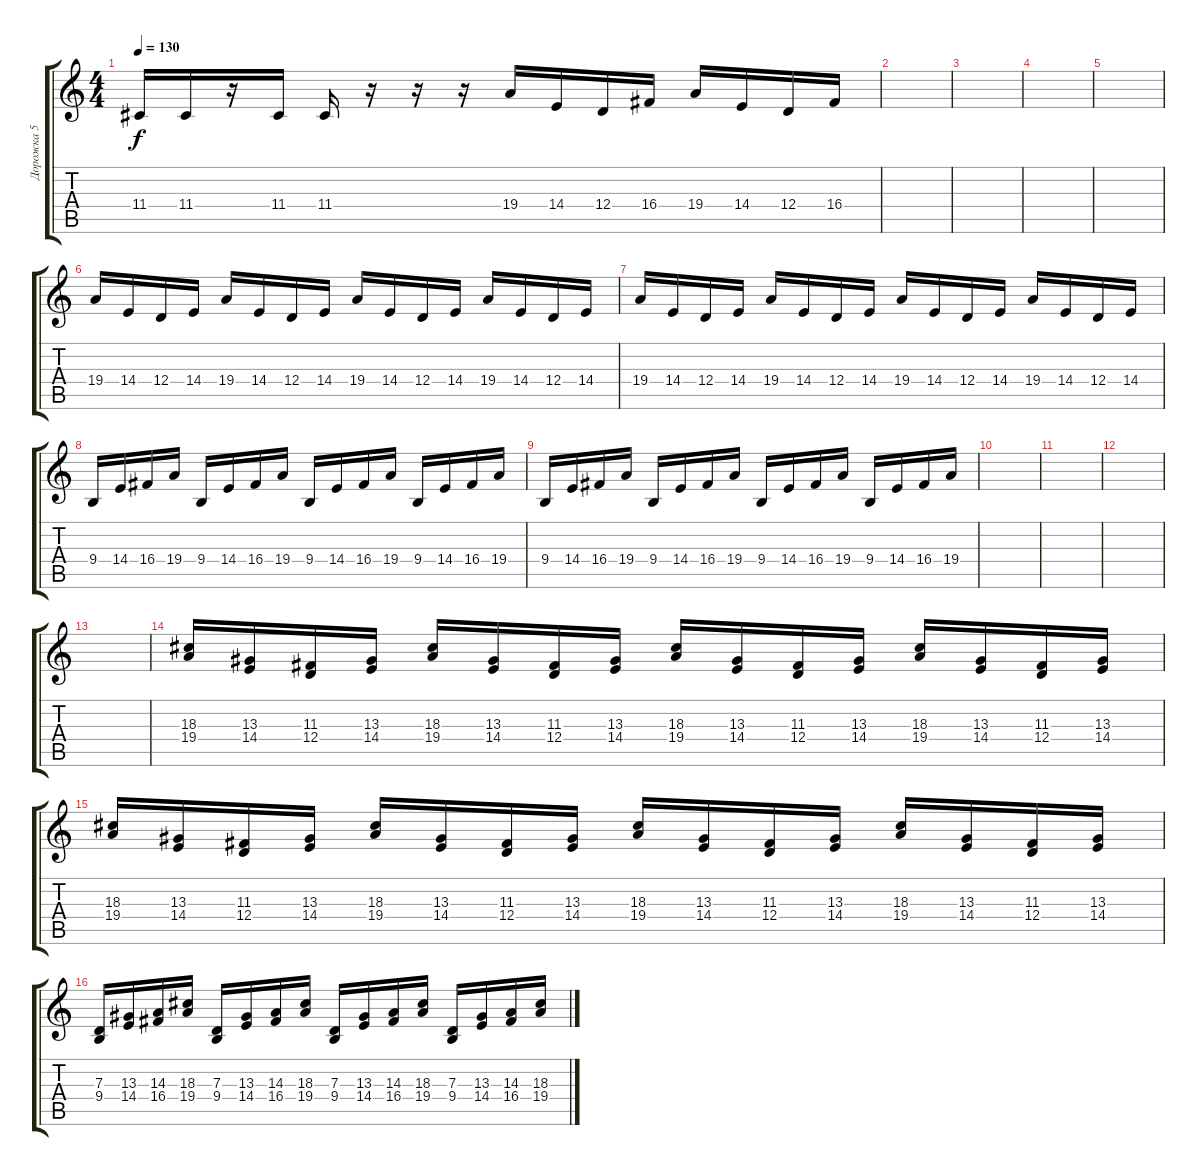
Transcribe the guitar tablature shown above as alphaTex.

\track ("Дорожка 5" "Дорожка 5") {instrument lead2sawtooth}
\staff {score tabs}
\tuning (E4 B3 G3 D3 A2 D2) {hide}
\ts (4 4)
\tempo 130
\clef g2
\ks c
11.4.16{dy f} 11.4.16 r.16 11.4.16 11.4.16 r.16 r.16 r.16 19.4.16 14.4.16 12.4.16 16.4.16 19.4.16 14.4.16 12.4.16 16.4.16 |
|
|
|
|
19.4.16 14.4.16 12.4.16 14.4.16 19.4.16 14.4.16 12.4.16 14.4.16 19.4.16 14.4.16 12.4.16 14.4.16 19.4.16 14.4.16 12.4.16 14.4.16 |
19.4.16 14.4.16 12.4.16 14.4.16 19.4.16 14.4.16 12.4.16 14.4.16 19.4.16 14.4.16 12.4.16 14.4.16 19.4.16 14.4.16 12.4.16 14.4.16 |
9.4.16 14.4.16 16.4.16 19.4.16 9.4.16 14.4.16 16.4.16 19.4.16 9.4.16 14.4.16 16.4.16 19.4.16 9.4.16 14.4.16 16.4.16 19.4.16 |
9.4.16 14.4.16 16.4.16 19.4.16 9.4.16 14.4.16 16.4.16 19.4.16 9.4.16 14.4.16 16.4.16 19.4.16 9.4.16 14.4.16 16.4.16 19.4.16 |
|
|
|
|
(18.3 19.4).16 (13.3 14.4).16 (11.3 12.4).16 (13.3 14.4).16 (18.3 19.4).16 (13.3 14.4).16 (11.3 12.4).16 (13.3 14.4).16 (18.3 19.4).16 (13.3 14.4).16 (11.3 12.4).16 (13.3 14.4).16 (18.3 19.4).16 (13.3 14.4).16 (11.3 12.4).16 (13.3 14.4).16 |
(18.3 19.4).16 (13.3 14.4).16 (11.3 12.4).16 (13.3 14.4).16 (18.3 19.4).16 (13.3 14.4).16 (11.3 12.4).16 (13.3 14.4).16 (18.3 19.4).16 (13.3 14.4).16 (11.3 12.4).16 (13.3 14.4).16 (18.3 19.4).16 (13.3 14.4).16 (11.3 12.4).16 (13.3 14.4).16 |
(7.3 9.4).16 (13.3 14.4).16 (14.3 16.4).16 (18.3 19.4).16 (7.3 9.4).16 (13.3 14.4).16 (14.3 16.4).16 (18.3 19.4).16 (7.3 9.4).16 (13.3 14.4).16 (14.3 16.4).16 (18.3 19.4).16 (7.3 9.4).16 (13.3 14.4).16 (14.3 16.4).16 (18.3 19.4).16
